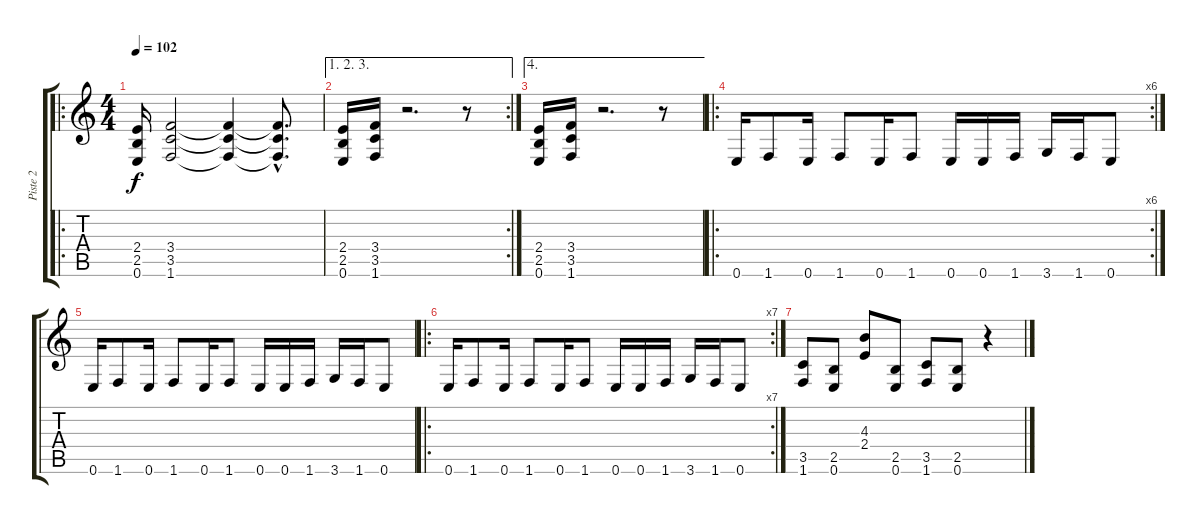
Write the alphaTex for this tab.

\track ("Piste 2" "Piste 2") {instrument distortionguitar}
\staff {score tabs}
\tuning (E4 B3 G3 D3 A2 E2) {hide}
\ro
\ts (4 4)
\tempo 102
\clef g2
\ks c
(2.4 2.5 0.6).16{dy f} (3.4 3.5 1.6).2 (3.4{t} 3.5{t} 1.6{t}).4 (3.4{hac t} 3.5{hac t} 1.6{hac t}).8{d} |
\ae (1 2 3)
\rc 2
(2.4 2.5 0.6).16 (3.4 3.5 1.6).16 r.2{d} r.8 |
\ae 4
(2.4 2.5 0.6).16 (3.4 3.5 1.6).16 r.2{d} r.8 |
\ro
\rc 6
0.6.16 1.6.8 0.6.16 1.6.8 0.6.16 1.6.8 0.6.16 0.6.16 1.6.16 3.6.16 1.6.16 0.6.8 |
0.6.16 1.6.8 0.6.16 1.6.8 0.6.16 1.6.8 0.6.16 0.6.16 1.6.16 3.6.16 1.6.16 0.6.8 |
\ro
\rc 7
0.6.16 1.6.8 0.6.16 1.6.8 0.6.16 1.6.8 0.6.16 0.6.16 1.6.16 3.6.16 1.6.16 0.6.8 |
(3.5 1.6).8 (2.5 0.6).8 (4.3 2.4).8 (2.5 0.6).8 (3.5 1.6).8 (2.5 0.6).8 r.4
